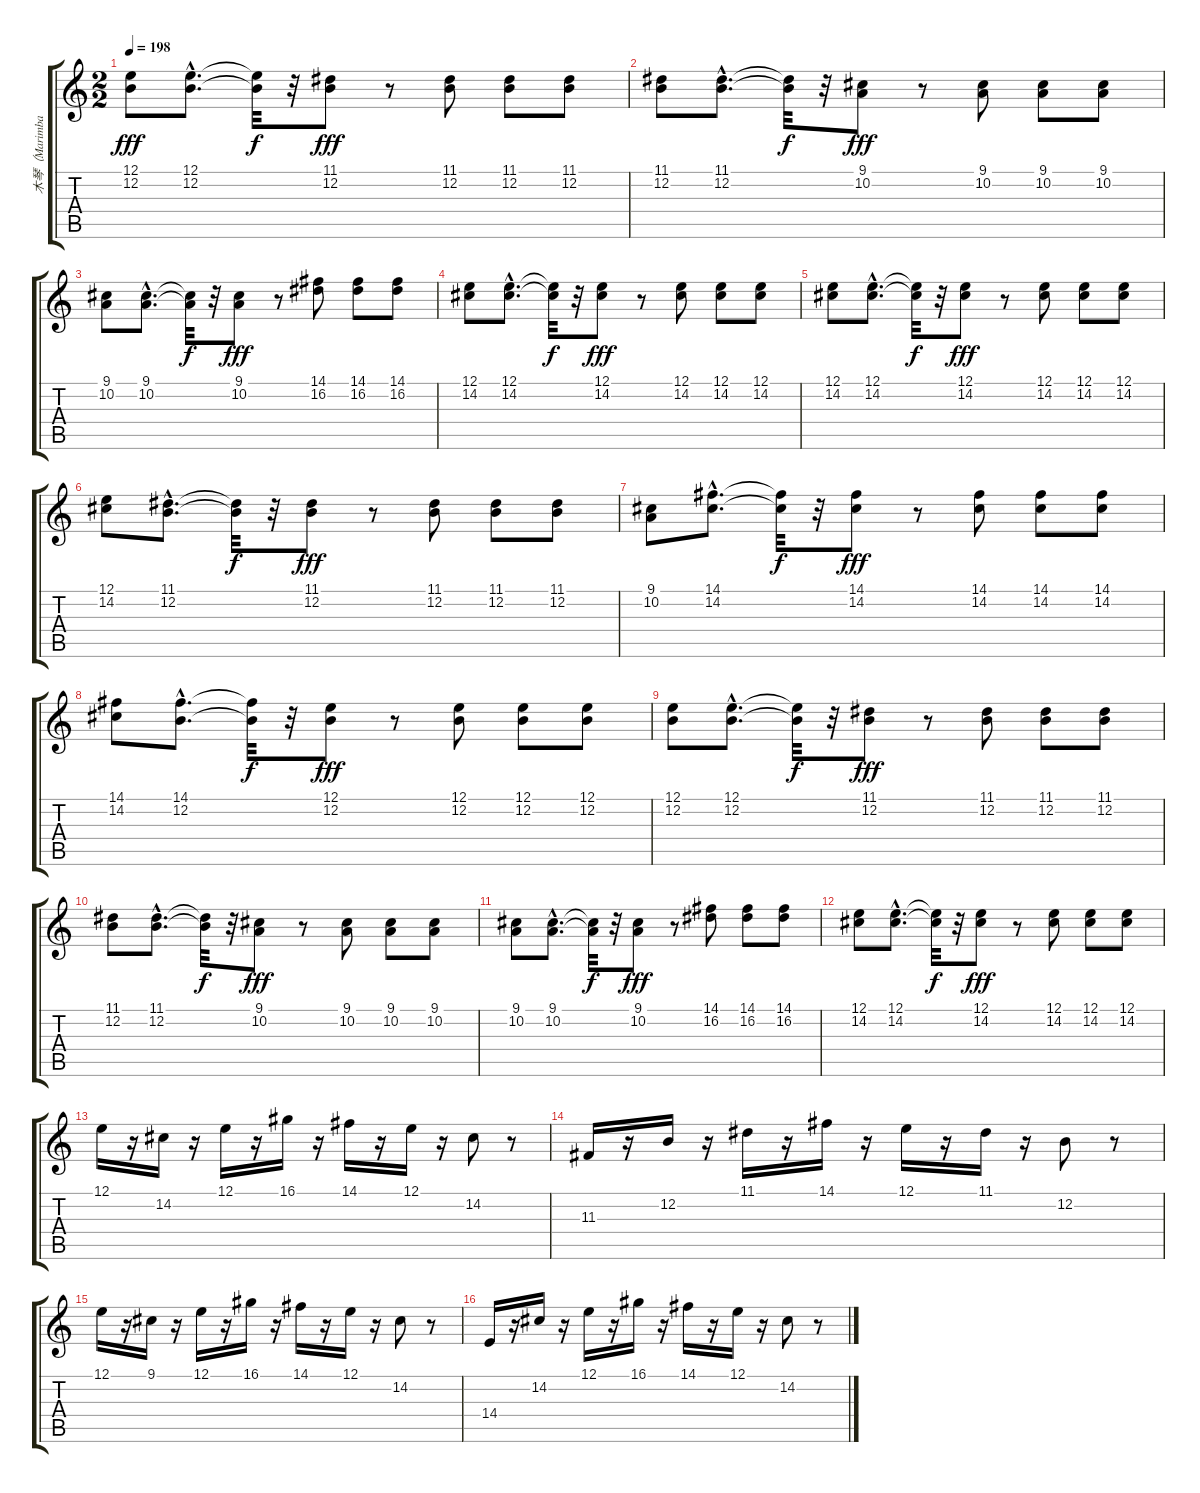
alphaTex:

\track ("木琴（Marimba）" "木琴（Marimba") {instrument marimba}
\staff {score tabs}
\tuning (E4 B3 G3 D3 A2 E2) {hide}
\ts (2 2)
\tempo 198
\clef g2
\ks c
(12.1 12.2).8{dy fff} (12.1{hac} 12.2{hac}).8{d} (12.1{t} 12.2{t}).32{dy f} r.32 (11.1 12.2).8{dy fff} r.8 (11.1 12.2).8 (11.1 12.2).8 (11.1 12.2).8 |
(11.1 12.2).8 (11.1{hac} 12.2{hac}).8{d} (11.1{t} 12.2{t}).32{dy f} r.32 (9.1 10.2).8{dy fff} r.8 (9.1 10.2).8 (9.1 10.2).8 (9.1 10.2).8 |
(9.1 10.2).8 (9.1{hac} 10.2{hac}).8{d} (9.1{t} 10.2{t}).32{dy f} r.32 (9.1 10.2).8{dy fff} r.8 (14.1 16.2).8 (14.1 16.2).8 (14.1 16.2).8 |
(12.1 14.2).8 (12.1{hac} 14.2{hac}).8{d} (12.1{t} 14.2{t}).32{dy f} r.32 (12.1 14.2).8{dy fff} r.8 (12.1 14.2).8 (12.1 14.2).8 (12.1 14.2).8 |
(12.1 14.2).8 (12.1{hac} 14.2{hac}).8{d} (12.1{t} 14.2{t}).32{dy f} r.32 (12.1 14.2).8{dy fff} r.8 (12.1 14.2).8 (12.1 14.2).8 (12.1 14.2).8 |
(12.1 14.2).8 (11.1{hac} 12.2{hac}).8{d} (11.1{t} 12.2{t}).32{dy f} r.32 (11.1 12.2).8{dy fff} r.8 (11.1 12.2).8 (11.1 12.2).8 (11.1 12.2).8 |
(9.1 10.2).8 (14.1{hac} 14.2{hac}).8{d} (14.1{t} 14.2{t}).32{dy f} r.32 (14.1 14.2).8{dy fff} r.8 (14.1 14.2).8 (14.1 14.2).8 (14.1 14.2).8 |
(14.1 14.2).8 (14.1{hac} 12.2{hac}).8{d} (14.1{t} 12.2{t}).32{dy f} r.32 (12.1 12.2).8{dy fff} r.8 (12.1 12.2).8 (12.1 12.2).8 (12.1 12.2).8 |
(12.1 12.2).8 (12.1{hac} 12.2{hac}).8{d} (12.1{t} 12.2{t}).32{dy f} r.32 (11.1 12.2).8{dy fff} r.8 (11.1 12.2).8 (11.1 12.2).8 (11.1 12.2).8 |
(11.1 12.2).8 (11.1{hac} 12.2{hac}).8{d} (11.1{t} 12.2{t}).32{dy f} r.32 (9.1 10.2).8{dy fff} r.8 (9.1 10.2).8 (9.1 10.2).8 (9.1 10.2).8 |
(9.1 10.2).8 (9.1{hac} 10.2{hac}).8{d} (9.1{t} 10.2{t}).32{dy f} r.32 (9.1 10.2).8{dy fff} r.8 (14.1 16.2).8 (14.1 16.2).8 (14.1 16.2).8 |
(12.1 14.2).8 (12.1{hac} 14.2{hac}).8{d} (12.1{t} 14.2{t}).32{dy f} r.32 (12.1 14.2).8{dy fff} r.8 (12.1 14.2).8 (12.1 14.2).8 (12.1 14.2).8 |
12.1.16 r.16 14.2.16 r.16 12.1.16 r.16 16.1.16 r.16 14.1.16 r.16 12.1.16 r.16 14.2.8 r.8 |
11.3.16 r.16 12.2.16 r.16 11.1.16 r.16 14.1.16 r.16 12.1.16 r.16 11.1.16 r.16 12.2.8 r.8 |
12.1.16 r.16 9.1.16 r.16 12.1.16 r.16 16.1.16 r.16 14.1.16 r.16 12.1.16 r.16 14.2.8 r.8 |
14.4.16 r.16 14.2.16 r.16 12.1.16 r.16 16.1.16 r.16 14.1.16 r.16 12.1.16 r.16 14.2.8 r.8
